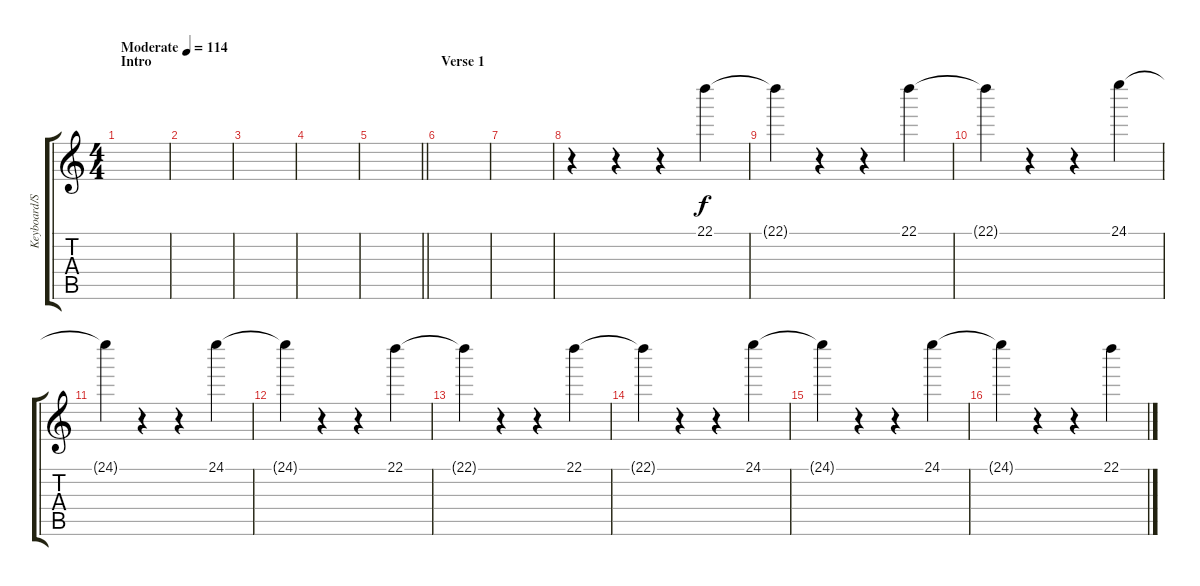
\track ("Keyboard/Samples" "Keyboard/S") {instrument electricguitarjazz}
\staff {score tabs}
\tuning (E4 B3 G3 D3 A2 E2) {hide}
\ts (4 4)
\section ("" "Intro")
\tempo (114 "Moderate")
\clef g2
\ks c
|
|
|
|
\barLineRight lightlight
|
\section ("" "Verse 1")
|
|
r.4{volume 7 instrument fx3crystal} r.4 r.4 22.1.4 |
22.1{t}.4 r.4 r.4 22.1.4 |
22.1{t}.4 r.4 r.4 24.1.4 |
24.1{t}.4 r.4 r.4 24.1.4 |
24.1{t}.4 r.4 r.4 22.1.4 |
22.1{t}.4 r.4 r.4 22.1.4 |
22.1{t}.4 r.4 r.4 24.1.4 |
24.1{t}.4 r.4 r.4 24.1.4 |
24.1{t}.4 r.4 r.4 22.1.4
